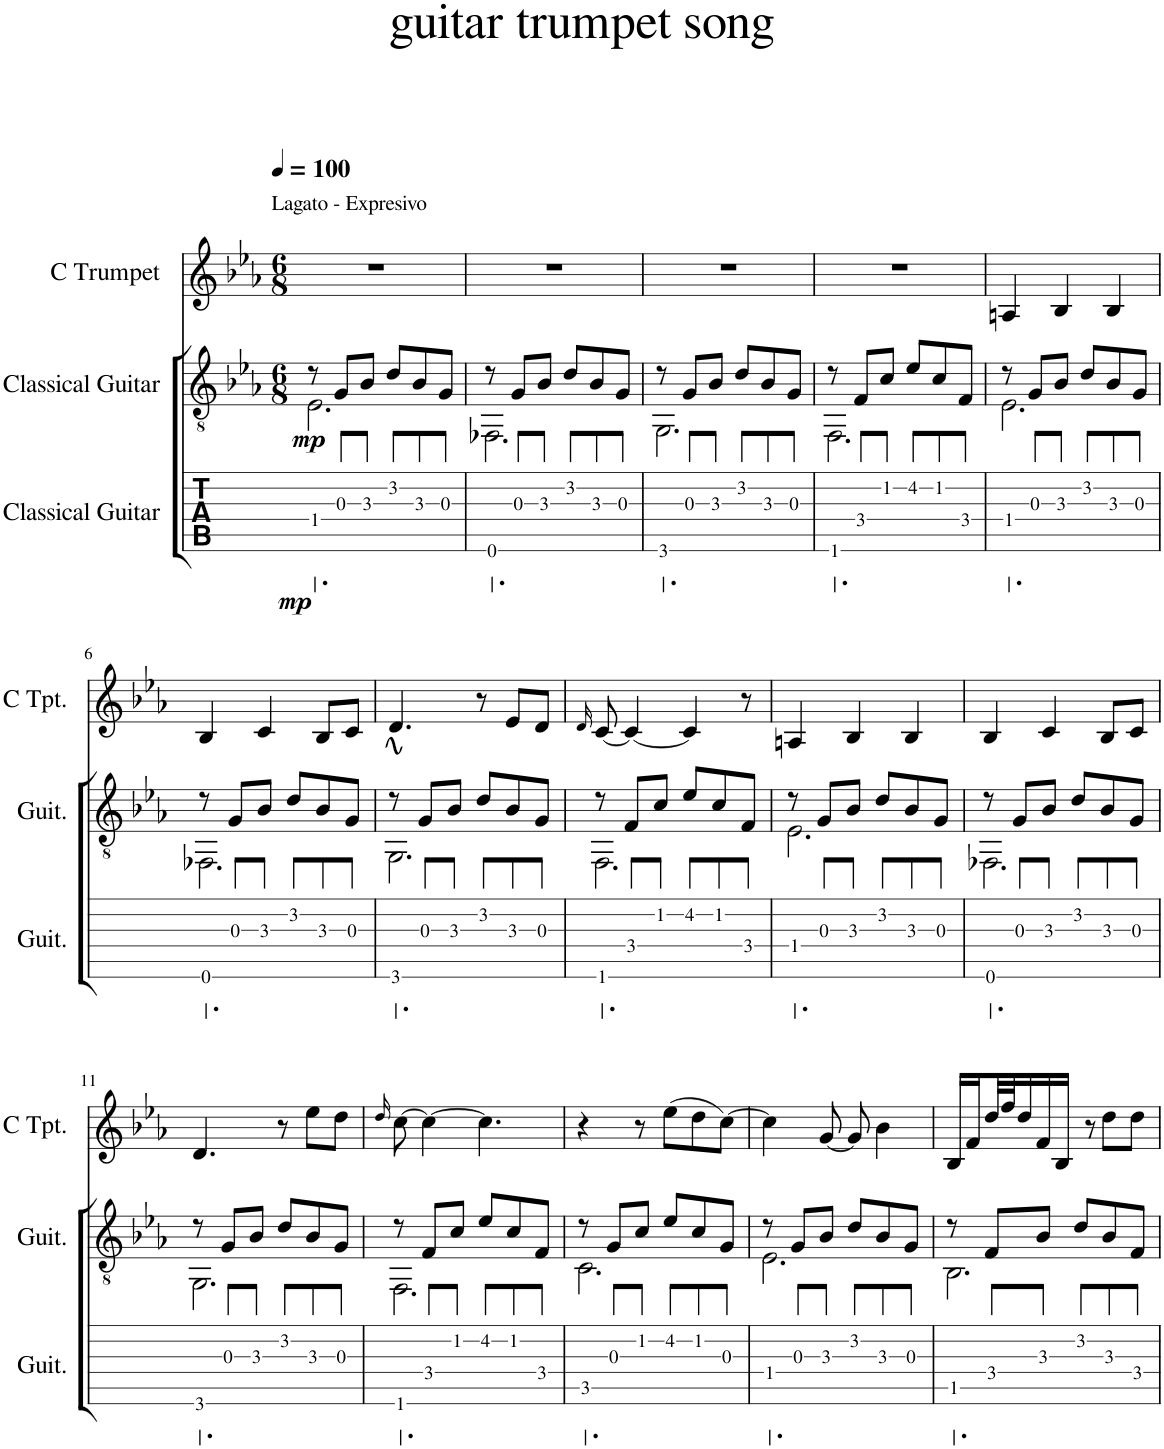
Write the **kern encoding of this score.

**kern	**dynam	**kern	**dynam	**kern
*part3	*part3	*part2	*part2	*part1
*staff3	*staff3	*staff2	*staff2	*staff1
*I"Classical Guitar	*	*I"Classical Guitar	*	*I"C Trumpet
*I'Guit.	*	*I'Guit.	*	*I'C Tpt.
*stria6	*	*	*	*
*	*	*clefGv2	*	*clefG2
*k[b-e-a-]	*	*k[b-e-a-]	*	*k[b-e-a-]
*M6/8	*	*M6/8	*	*M6/8
*MM100	*	*MM100	*	*MM100
=1	=1	=1	=1	=1
*^	*	*^	*	*
!	!	!	!	!	!	!LO:TX:a:t=Lagato - Expresivo
!	!	!LO:DY:b	!	!	!LO:DY:b	!
8r	2.E-\	mp	8r	2.E-\	mp	2.r
8G/L	.	.	8G/L	.	.	.
8B-/J	.	.	8B-/J	.	.	.
8d/L	.	.	8d/L	.	.	.
8B-/	.	.	8B-/	.	.	.
8G/J	.	.	8G/J	.	.	.
=2	=2	=2	=2	=2	=2	=2
8r	2.FF-X\	.	8r	2.FF-X\	.	2.r
8G/L	.	.	8G/L	.	.	.
8B-/J	.	.	8B-/J	.	.	.
8d/L	.	.	8d/L	.	.	.
8B-/	.	.	8B-/	.	.	.
8G/J	.	.	8G/J	.	.	.
=3	=3	=3	=3	=3	=3	=3
8r	2.GG\	.	8r	2.GG\	.	2.r
8G/L	.	.	8G/L	.	.	.
8B-/J	.	.	8B-/J	.	.	.
8d/L	.	.	8d/L	.	.	.
8B-/	.	.	8B-/	.	.	.
8G/J	.	.	8G/J	.	.	.
=4	=4	=4	=4	=4	=4	=4
8r	2.FF\	.	8r	2.FF\	.	2.r
8F/L	.	.	8F/L	.	.	.
8c/J	.	.	8c/J	.	.	.
8e-/L	.	.	8e-/L	.	.	.
8c/	.	.	8c/	.	.	.
8F/J	.	.	8F/J	.	.	.
=5	=5	=5	=5	=5	=5	=5
8r	2.E-\	.	8r	2.E-\	.	4An/
8G/L	.	.	8G/L	.	.	.
8B-/J	.	.	8B-/J	.	.	4B-/
8d/L	.	.	8d/L	.	.	.
8B-/	.	.	8B-/	.	.	4B-/
8G/J	.	.	8G/J	.	.	.
!!LO:LB:g=z
=6	=6	=6	=6	=6	=6	=6
8r	2.FF-X\	.	8r	2.FF-X\	.	4B-/
8G/L	.	.	8G/L	.	.	.
8B-/J	.	.	8B-/J	.	.	4c/
8d/L	.	.	8d/L	.	.	.
8B-/	.	.	8B-/	.	.	8B-/L
8G/J	.	.	8G/J	.	.	8c/J
=7	=7	=7	=7	=7	=7	=7
8r	2.GG\	.	8r	2.GG\	.	4.d/
8G/L	.	.	8G/L	.	.	.
8B-/J	.	.	8B-/J	.	.	.
8d/L	.	.	8d/L	.	.	8r
8B-/	.	.	8B-/	.	.	8e-/L
8G/J	.	.	8G/J	.	.	8d/J
=8	=8	=8	=8	=8	=8	=8
.	.	.	.	.	.	16qd/
8r	2.FF\	.	8r	2.FF\	.	[8c/
8F/L	.	.	8F/L	.	.	4c/_
8c/J	.	.	8c/J	.	.	.
8e-/L	.	.	8e-/L	.	.	4c/]
8c/	.	.	8c/	.	.	.
8F/J	.	.	8F/J	.	.	8r
=9	=9	=9	=9	=9	=9	=9
8r	2.E-\	.	8r	2.E-\	.	4An/
8G/L	.	.	8G/L	.	.	.
8B-/J	.	.	8B-/J	.	.	4B-/
8d/L	.	.	8d/L	.	.	.
8B-/	.	.	8B-/	.	.	4B-/
8G/J	.	.	8G/J	.	.	.
=10	=10	=10	=10	=10	=10	=10
8r	2.FF-X\	.	8r	2.FF-X\	.	4B-/
8G/L	.	.	8G/L	.	.	.
8B-/J	.	.	8B-/J	.	.	4c/
8d/L	.	.	8d/L	.	.	.
8B-/	.	.	8B-/	.	.	8B-/L
8G/J	.	.	8G/J	.	.	8c/J
!!LO:LB:g=z
=11	=11	=11	=11	=11	=11	=11
8r	2.GG\	.	8r	2.GG\	.	4.d/
8G/L	.	.	8G/L	.	.	.
8B-/J	.	.	8B-/J	.	.	.
8d/L	.	.	8d/L	.	.	8r
8B-/	.	.	8B-/	.	.	8ee-\L
8G/J	.	.	8G/J	.	.	8dd\J
=12	=12	=12	=12	=12	=12	=12
.	.	.	.	.	.	16qdd/
8r	2.FF\	.	8r	2.FF\	.	[8cc\
8F/L	.	.	8F/L	.	.	4cc\_
8c/J	.	.	8c/J	.	.	.
8e-/L	.	.	8e-/L	.	.	4.cc\]
8c/	.	.	8c/	.	.	.
8F/J	.	.	8F/J	.	.	.
=13	=13	=13	=13	=13	=13	=13
8r	2.C\	.	8r	2.C\	.	4r
8G/L	.	.	8G/L	.	.	.
8c/J	.	.	8c/J	.	.	8r
8e-/L	.	.	8e-/L	.	.	(8ee-\L
8c/	.	.	8c/	.	.	8dd\
8G/J	.	.	8G/J	.	.	[8cc\J)
=14	=14	=14	=14	=14	=14	=14
8r	2.E-\	.	8r	2.E-\	.	4cc\]
8G/L	.	.	8G/L	.	.	.
8B-/J	.	.	8B-/J	.	.	[8g/
8d/L	.	.	8d/L	.	.	8g/]
8B-/	.	.	8B-/	.	.	4b-\
8G/J	.	.	8G/J	.	.	.
=15	=15	=15	=15	=15	=15	=15
8r	2.BB-\	.	8r	2.BB-\	.	16B-/LL
.	.	.	.	.	.	16f/
8F/L	.	.	8F/L	.	.	32dd/L
.	.	.	.	.	.	32ff/J
.	.	.	.	.	.	16dd/
8B-/J	.	.	8B-/J	.	.	16f/
.	.	.	.	.	.	16B-/JJ
8d/L	.	.	8d/L	.	.	8r
8B-/	.	.	8B-/	.	.	8dd\L
8F/J	.	.	8F/J	.	.	8dd\J
*v	*v	*	*	*	*	*
*	*	*v	*v	*	*
=	=	=	=	=
*-	*-	*-	*-	*-
